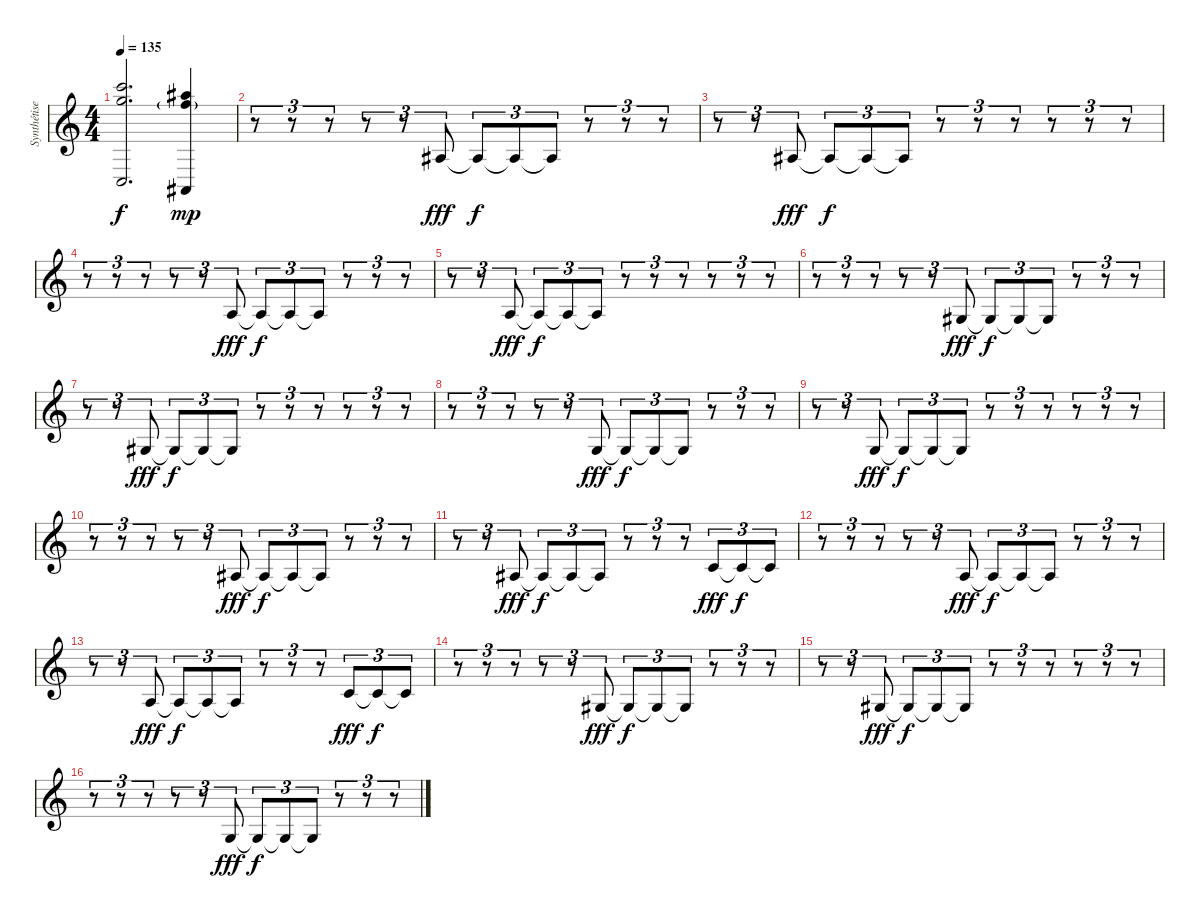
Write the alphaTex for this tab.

\track ("Synthétiseur" "Synthétise") {instrument stringensemble2}
\staff {score}
\tuning (D4 A3 F3 C3 G2 C2) {hide}
\ts (4 4)
\tempo 135
\clef g2
\ks c
(22.1{t} 22.2{t} 0.4{t}).2{d dy f} (20.1 20.2{g} 3.5).4{dy mp} |
r.8{tu (3 2)} r.8{tu (3 2)} r.8{tu (3 2)} r.8{tu (3 2)} r.8{tu (3 2)} 5.3.8{tu (3 2) dy fff} 5.3{t}.8{tu (3 2) dy f} 5.3{t}.8{tu (3 2)} 5.3{t}.8{tu (3 2)} r.8{tu (3 2)} r.8{tu (3 2)} r.8{tu (3 2)} |
r.8{tu (3 2)} r.8{tu (3 2)} 5.3.8{tu (3 2) dy fff} 5.3{t}.8{tu (3 2) dy f} 5.3{t}.8{tu (3 2)} 5.3{t}.8{tu (3 2)} r.8{tu (3 2)} r.8{tu (3 2)} r.8{tu (3 2)} r.8{tu (3 2)} r.8{tu (3 2)} r.8{tu (3 2)} |
r.8{tu (3 2)} r.8{tu (3 2)} r.8{tu (3 2)} r.8{tu (3 2)} r.8{tu (3 2)} 4.3.8{tu (3 2) dy fff} 4.3{t}.8{tu (3 2) dy f} 4.3{t}.8{tu (3 2)} 4.3{t}.8{tu (3 2)} r.8{tu (3 2)} r.8{tu (3 2)} r.8{tu (3 2)} |
r.8{tu (3 2)} r.8{tu (3 2)} 4.3.8{tu (3 2) dy fff} 4.3{t}.8{tu (3 2) dy f} 4.3{t}.8{tu (3 2)} 4.3{t}.8{tu (3 2)} r.8{tu (3 2)} r.8{tu (3 2)} r.8{tu (3 2)} r.8{tu (3 2)} r.8{tu (3 2)} r.8{tu (3 2)} |
r.8{tu (3 2)} r.8{tu (3 2)} r.8{tu (3 2)} r.8{tu (3 2)} r.8{tu (3 2)} 3.3.8{tu (3 2) dy fff} 3.3{t}.8{tu (3 2) dy f} 3.3{t}.8{tu (3 2)} 3.3{t}.8{tu (3 2)} r.8{tu (3 2)} r.8{tu (3 2)} r.8{tu (3 2)} |
r.8{tu (3 2)} r.8{tu (3 2)} 3.3.8{tu (3 2) dy fff} 3.3{t}.8{tu (3 2) dy f} 3.3{t}.8{tu (3 2)} 3.3{t}.8{tu (3 2)} r.8{tu (3 2)} r.8{tu (3 2)} r.8{tu (3 2)} r.8{tu (3 2)} r.8{tu (3 2)} r.8{tu (3 2)} |
r.8{tu (3 2)} r.8{tu (3 2)} r.8{tu (3 2)} r.8{tu (3 2)} r.8{tu (3 2)} 2.3.8{tu (3 2) dy fff} 2.3{t}.8{tu (3 2) dy f} 2.3{t}.8{tu (3 2)} 2.3{t}.8{tu (3 2)} r.8{tu (3 2)} r.8{tu (3 2)} r.8{tu (3 2)} |
r.8{tu (3 2)} r.8{tu (3 2)} 2.3.8{tu (3 2) dy fff} 2.3{t}.8{tu (3 2) dy f} 2.3{t}.8{tu (3 2)} 2.3{t}.8{tu (3 2)} r.8{tu (3 2)} r.8{tu (3 2)} r.8{tu (3 2)} r.8{tu (3 2)} r.8{tu (3 2)} r.8{tu (3 2)} |
r.8{tu (3 2)} r.8{tu (3 2)} r.8{tu (3 2)} r.8{tu (3 2)} r.8{tu (3 2)} 5.3.8{tu (3 2) dy fff} 5.3{t}.8{tu (3 2) dy f} 5.3{t}.8{tu (3 2)} 5.3{t}.8{tu (3 2)} r.8{tu (3 2)} r.8{tu (3 2)} r.8{tu (3 2)} |
r.8{tu (3 2)} r.8{tu (3 2)} 5.3.8{tu (3 2) dy fff} 5.3{t}.8{tu (3 2) dy f} 5.3{t}.8{tu (3 2)} 5.3{t}.8{tu (3 2)} r.8{tu (3 2)} r.8{tu (3 2)} r.8{tu (3 2)} 7.3.8{tu (3 2) dy fff} 7.3{t}.8{tu (3 2) dy f} 7.3{t}.8{tu (3 2)} |
r.8{tu (3 2)} r.8{tu (3 2)} r.8{tu (3 2)} r.8{tu (3 2)} r.8{tu (3 2)} 4.3.8{tu (3 2) dy fff} 4.3{t}.8{tu (3 2) dy f} 4.3{t}.8{tu (3 2)} 4.3{t}.8{tu (3 2)} r.8{tu (3 2)} r.8{tu (3 2)} r.8{tu (3 2)} |
r.8{tu (3 2)} r.8{tu (3 2)} 4.3.8{tu (3 2) dy fff} 4.3{t}.8{tu (3 2) dy f} 4.3{t}.8{tu (3 2)} 4.3{t}.8{tu (3 2)} r.8{tu (3 2)} r.8{tu (3 2)} r.8{tu (3 2)} 7.3.8{tu (3 2) dy fff} 7.3{t}.8{tu (3 2) dy f} 7.3{t}.8{tu (3 2)} |
r.8{tu (3 2)} r.8{tu (3 2)} r.8{tu (3 2)} r.8{tu (3 2)} r.8{tu (3 2)} 3.3.8{tu (3 2) dy fff} 3.3{t}.8{tu (3 2) dy f} 3.3{t}.8{tu (3 2)} 3.3{t}.8{tu (3 2)} r.8{tu (3 2)} r.8{tu (3 2)} r.8{tu (3 2)} |
r.8{tu (3 2)} r.8{tu (3 2)} 3.3.8{tu (3 2) dy fff} 3.3{t}.8{tu (3 2) dy f} 3.3{t}.8{tu (3 2)} 3.3{t}.8{tu (3 2)} r.8{tu (3 2)} r.8{tu (3 2)} r.8{tu (3 2)} r.8{tu (3 2)} r.8{tu (3 2)} r.8{tu (3 2)} |
r.8{tu (3 2)} r.8{tu (3 2)} r.8{tu (3 2)} r.8{tu (3 2)} r.8{tu (3 2)} 2.3.8{tu (3 2) dy fff} 2.3{t}.8{tu (3 2) dy f} 2.3{t}.8{tu (3 2)} 2.3{t}.8{tu (3 2)} r.8{tu (3 2)} r.8{tu (3 2)} r.8{tu (3 2)}
